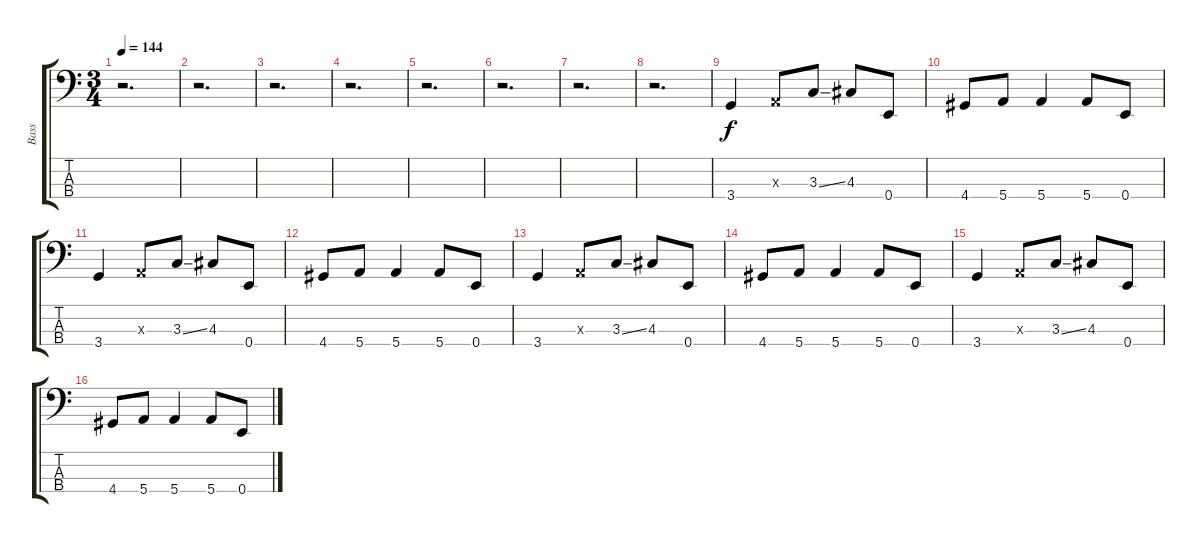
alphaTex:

\track ("Bass" "Bass") {instrument electricbasspick}
\staff {score tabs}
\tuning (G2 D2 A1 E1) {hide}
\ts (3 4)
\tempo 144
\clef f4
\ks c
r.2{d dy f instrument electricbasspick} |
r.2{d} |
r.2{d} |
r.2{d} |
r.2{d} |
r.2{d} |
r.2{d} |
r.2{d} |
3.4.4 0.3{x}.8 3.3{ss}.8 4.3.8 0.4.8 |
4.4.8 5.4.8 5.4.4 5.4.8 0.4.8 |
3.4.4 0.3{x}.8 3.3{ss}.8 4.3.8 0.4.8 |
4.4.8 5.4.8 5.4.4 5.4.8 0.4.8 |
3.4.4 0.3{x}.8 3.3{ss}.8 4.3.8 0.4.8 |
4.4.8 5.4.8 5.4.4 5.4.8 0.4.8 |
3.4.4 0.3{x}.8 3.3{ss}.8 4.3.8 0.4.8 |
4.4.8 5.4.8 5.4.4 5.4.8 0.4.8
